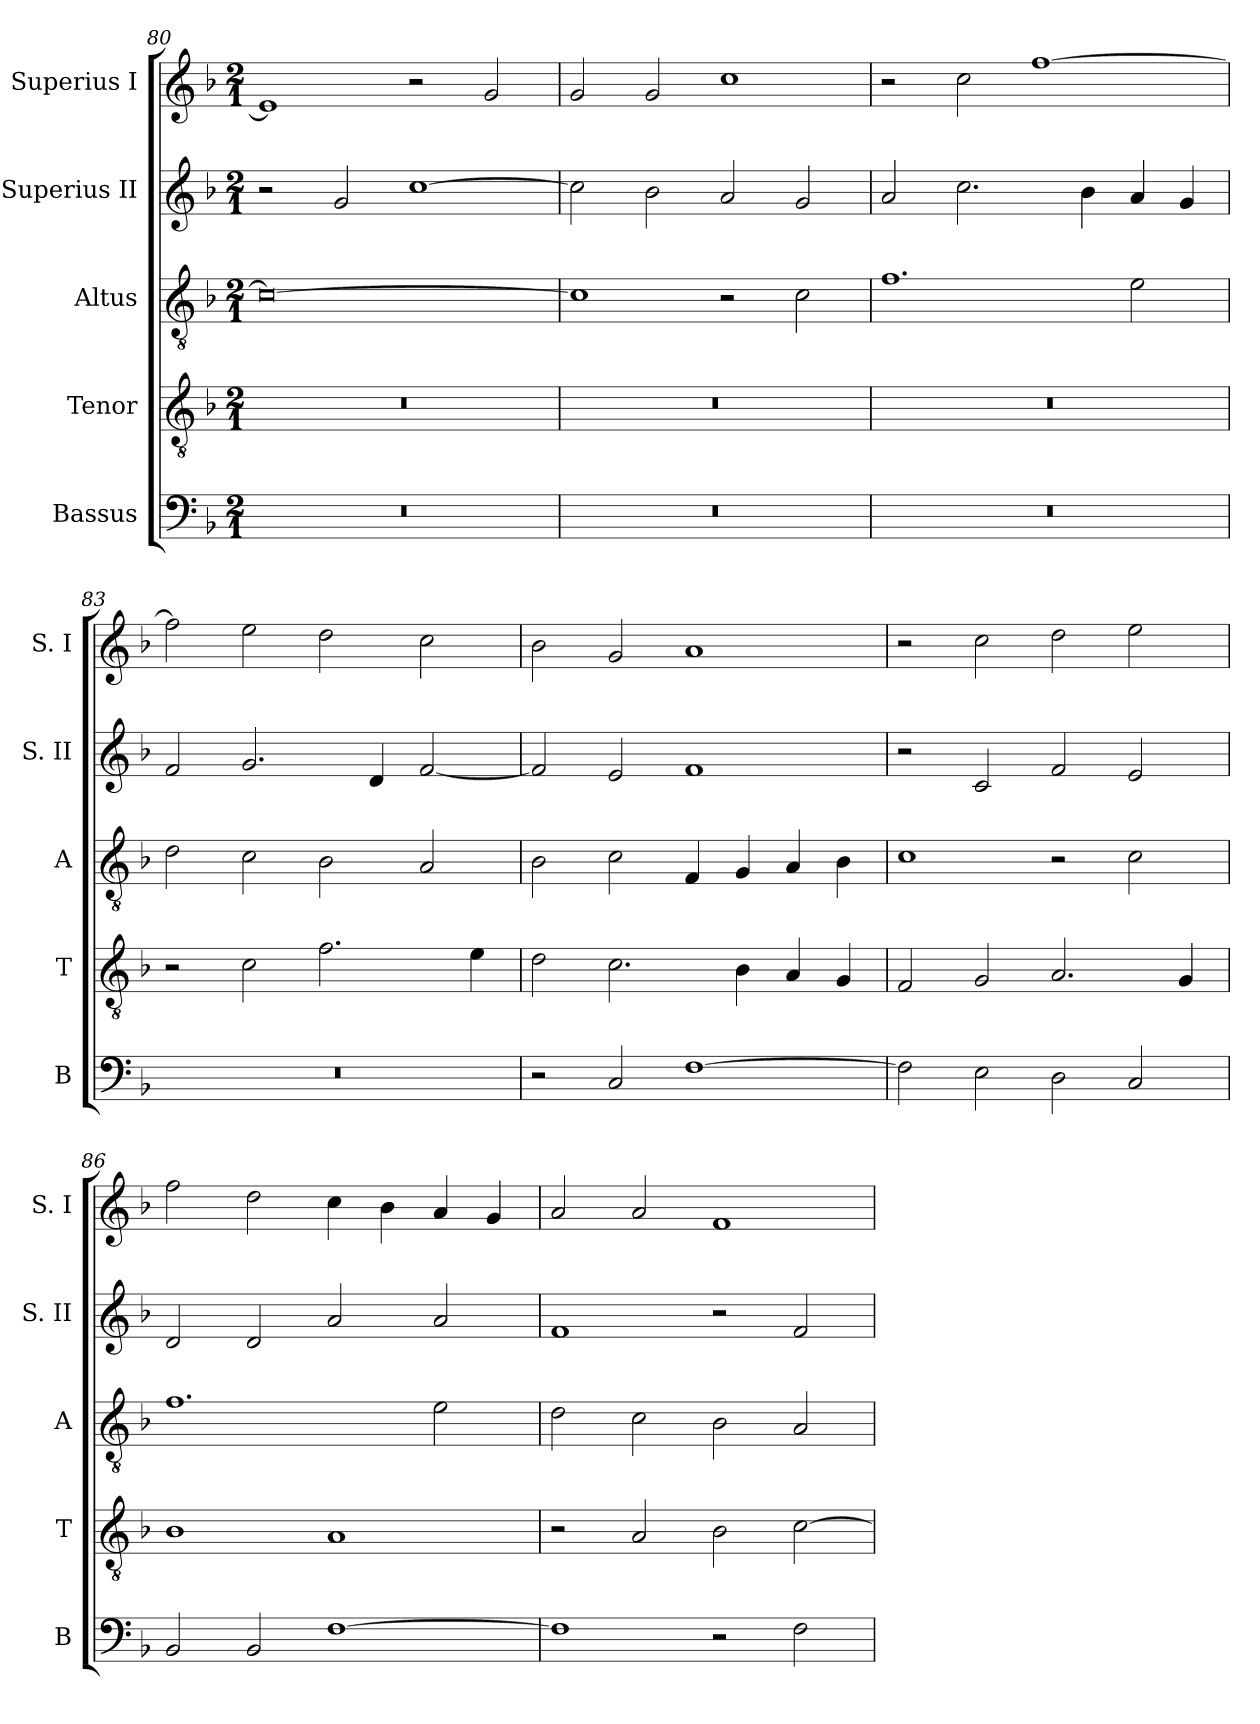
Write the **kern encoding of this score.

**kern	**kern	**kern	**kern	**kern
*part5	*part4	*part3	*part2	*part1
*staff5	*staff4	*staff3	*staff2	*staff1
*I"Bassus	*I"Tenor	*I"Altus	*I"Superius II	*I"Superius I
*I'B	*I'T	*I'A	*I'S. II	*I'S. I
*clefF4	*clefGv2	*clefGv2	*clefG2	*clefG2
*k[b-]	*k[b-]	*k[b-]	*k[b-]	*k[b-]
*F:	*F:	*F:	*F:	*F:
*M2/1	*M2/1	*M2/1	*M2/1	*M2/1
=80	=80	=80	=80	=80
0r	0r	0c_	2r	1e]
.	.	.	2g	.
.	.	.	[1cc	2r
.	.	.	.	2g
=81	=81	=81	=81	=81
0r	0r	1c]	2cc]	2g
.	.	.	2b-	2g
.	.	2r	2a	1cc
.	.	2c	2g	.
=82	=82	=82	=82	=82
0r	0r	1.f	2a	2r
.	.	.	2.cc	2cc
.	.	.	.	[1ff
.	.	.	4b-	.
.	.	2e	4a	.
.	.	.	4g	.
=83	=83	=83	=83	=83
0r	2r	2d	2f	2ff]
.	2c	2c	2.g	2ee
.	2.f	2B-	.	2dd
.	.	.	4d	.
.	.	2A	[2f	2cc
.	4e	.	.	.
=84	=84	=84	=84	=84
2r	2d	2B-	2f]	2b-
2C	2.c	2c	2e	2g
[1F	.	4F	1f	1a
.	4B-	4G	.	.
.	4A	4A	.	.
.	4G	4B-	.	.
=85	=85	=85	=85	=85
2F]	2F	1c	2r	2r
2E	2G	.	2c	2cc
2D	2.A	2r	2f	2dd
2C	.	2c	2e	2ee
.	4G	.	.	.
=86	=86	=86	=86	=86
2BB-	1B-	1.f	2d	2ff
2BB-	.	.	2d	2dd
[1F	1A	.	2a	4cc
.	.	.	.	4b-
.	.	2e	2a	4a
.	.	.	.	4g
=87	=87	=87	=87	=87
1F]	2r	2d	1f	2a
.	2A	2c	.	2a
2r	2B-	2B-	2r	1f
2F	[2c	2A	2f	.
=	=	=	=	=
*-	*-	*-	*-	*-
